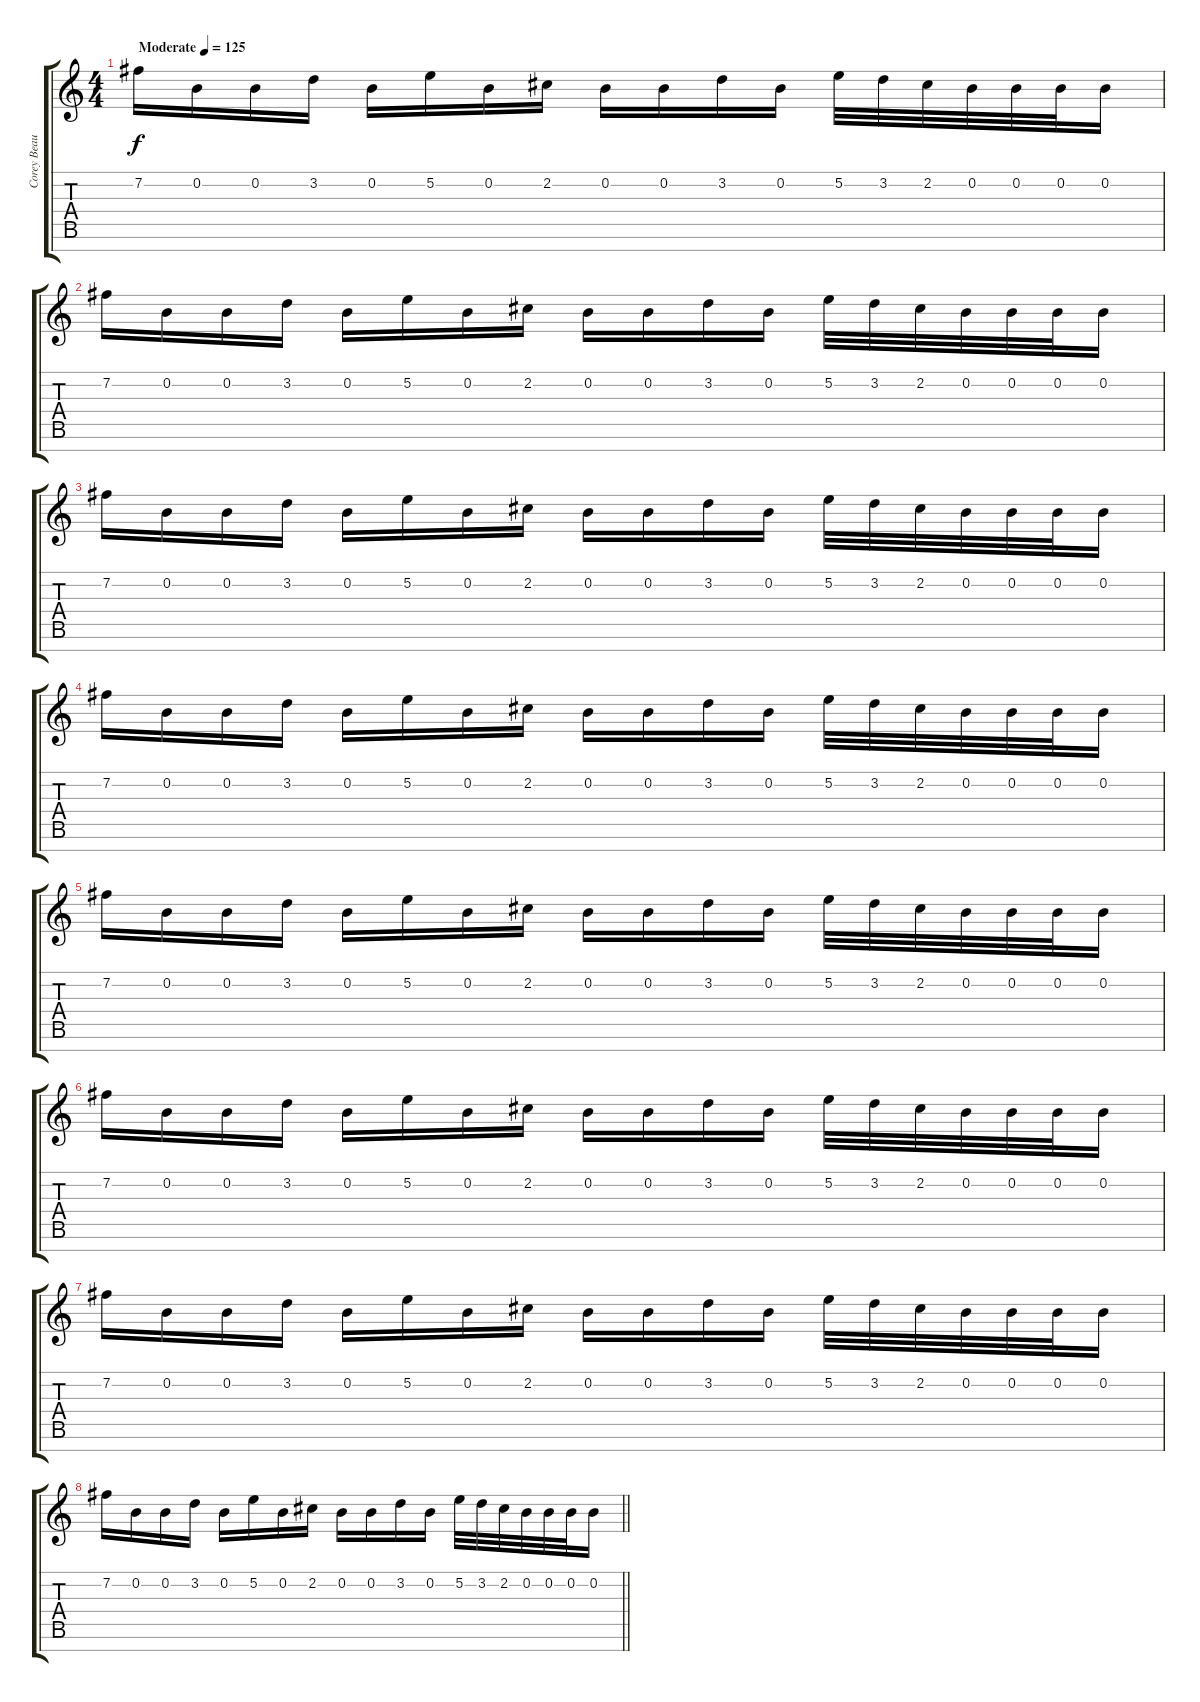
\track ("Corey Beaulieau" "Corey Beau") {instrument distortionguitar}
\staff {score tabs}
\tuning (E4 B3 G3 D3 A2 E2 B1) {hide}
\ts (4 4)
\tempo (125 "Moderate")
\clef g2
\ks c
7.2.16{dy f instrument distortionguitar} 0.2.16 0.2.16 3.2.16 0.2.16 5.2.16 0.2.16 2.2.16 0.2.16 0.2.16 3.2.16 0.2.16 5.2.32 3.2.32 2.2.32 0.2.32 0.2.32 0.2.32 0.2.16 |
7.2.16 0.2.16 0.2.16 3.2.16 0.2.16 5.2.16 0.2.16 2.2.16 0.2.16 0.2.16 3.2.16 0.2.16 5.2.32 3.2.32 2.2.32 0.2.32 0.2.32 0.2.32 0.2.16 |
7.2.16 0.2.16 0.2.16 3.2.16 0.2.16 5.2.16 0.2.16 2.2.16 0.2.16 0.2.16 3.2.16 0.2.16 5.2.32 3.2.32 2.2.32 0.2.32 0.2.32 0.2.32 0.2.16 |
7.2.16 0.2.16 0.2.16 3.2.16 0.2.16 5.2.16 0.2.16 2.2.16 0.2.16 0.2.16 3.2.16 0.2.16 5.2.32 3.2.32 2.2.32 0.2.32 0.2.32 0.2.32 0.2.16 |
7.2.16 0.2.16 0.2.16 3.2.16 0.2.16 5.2.16 0.2.16 2.2.16 0.2.16 0.2.16 3.2.16 0.2.16 5.2.32 3.2.32 2.2.32 0.2.32 0.2.32 0.2.32 0.2.16 |
7.2.16 0.2.16 0.2.16 3.2.16 0.2.16 5.2.16 0.2.16 2.2.16 0.2.16 0.2.16 3.2.16 0.2.16 5.2.32 3.2.32 2.2.32 0.2.32 0.2.32 0.2.32 0.2.16 |
7.2.16 0.2.16 0.2.16 3.2.16 0.2.16 5.2.16 0.2.16 2.2.16 0.2.16 0.2.16 3.2.16 0.2.16 5.2.32 3.2.32 2.2.32 0.2.32 0.2.32 0.2.32 0.2.16 |
\barLineRight lightlight
7.2.16 0.2.16 0.2.16 3.2.16 0.2.16 5.2.16 0.2.16 2.2.16 0.2.16 0.2.16 3.2.16 0.2.16 5.2.32 3.2.32 2.2.32 0.2.32 0.2.32 0.2.32 0.2.16
